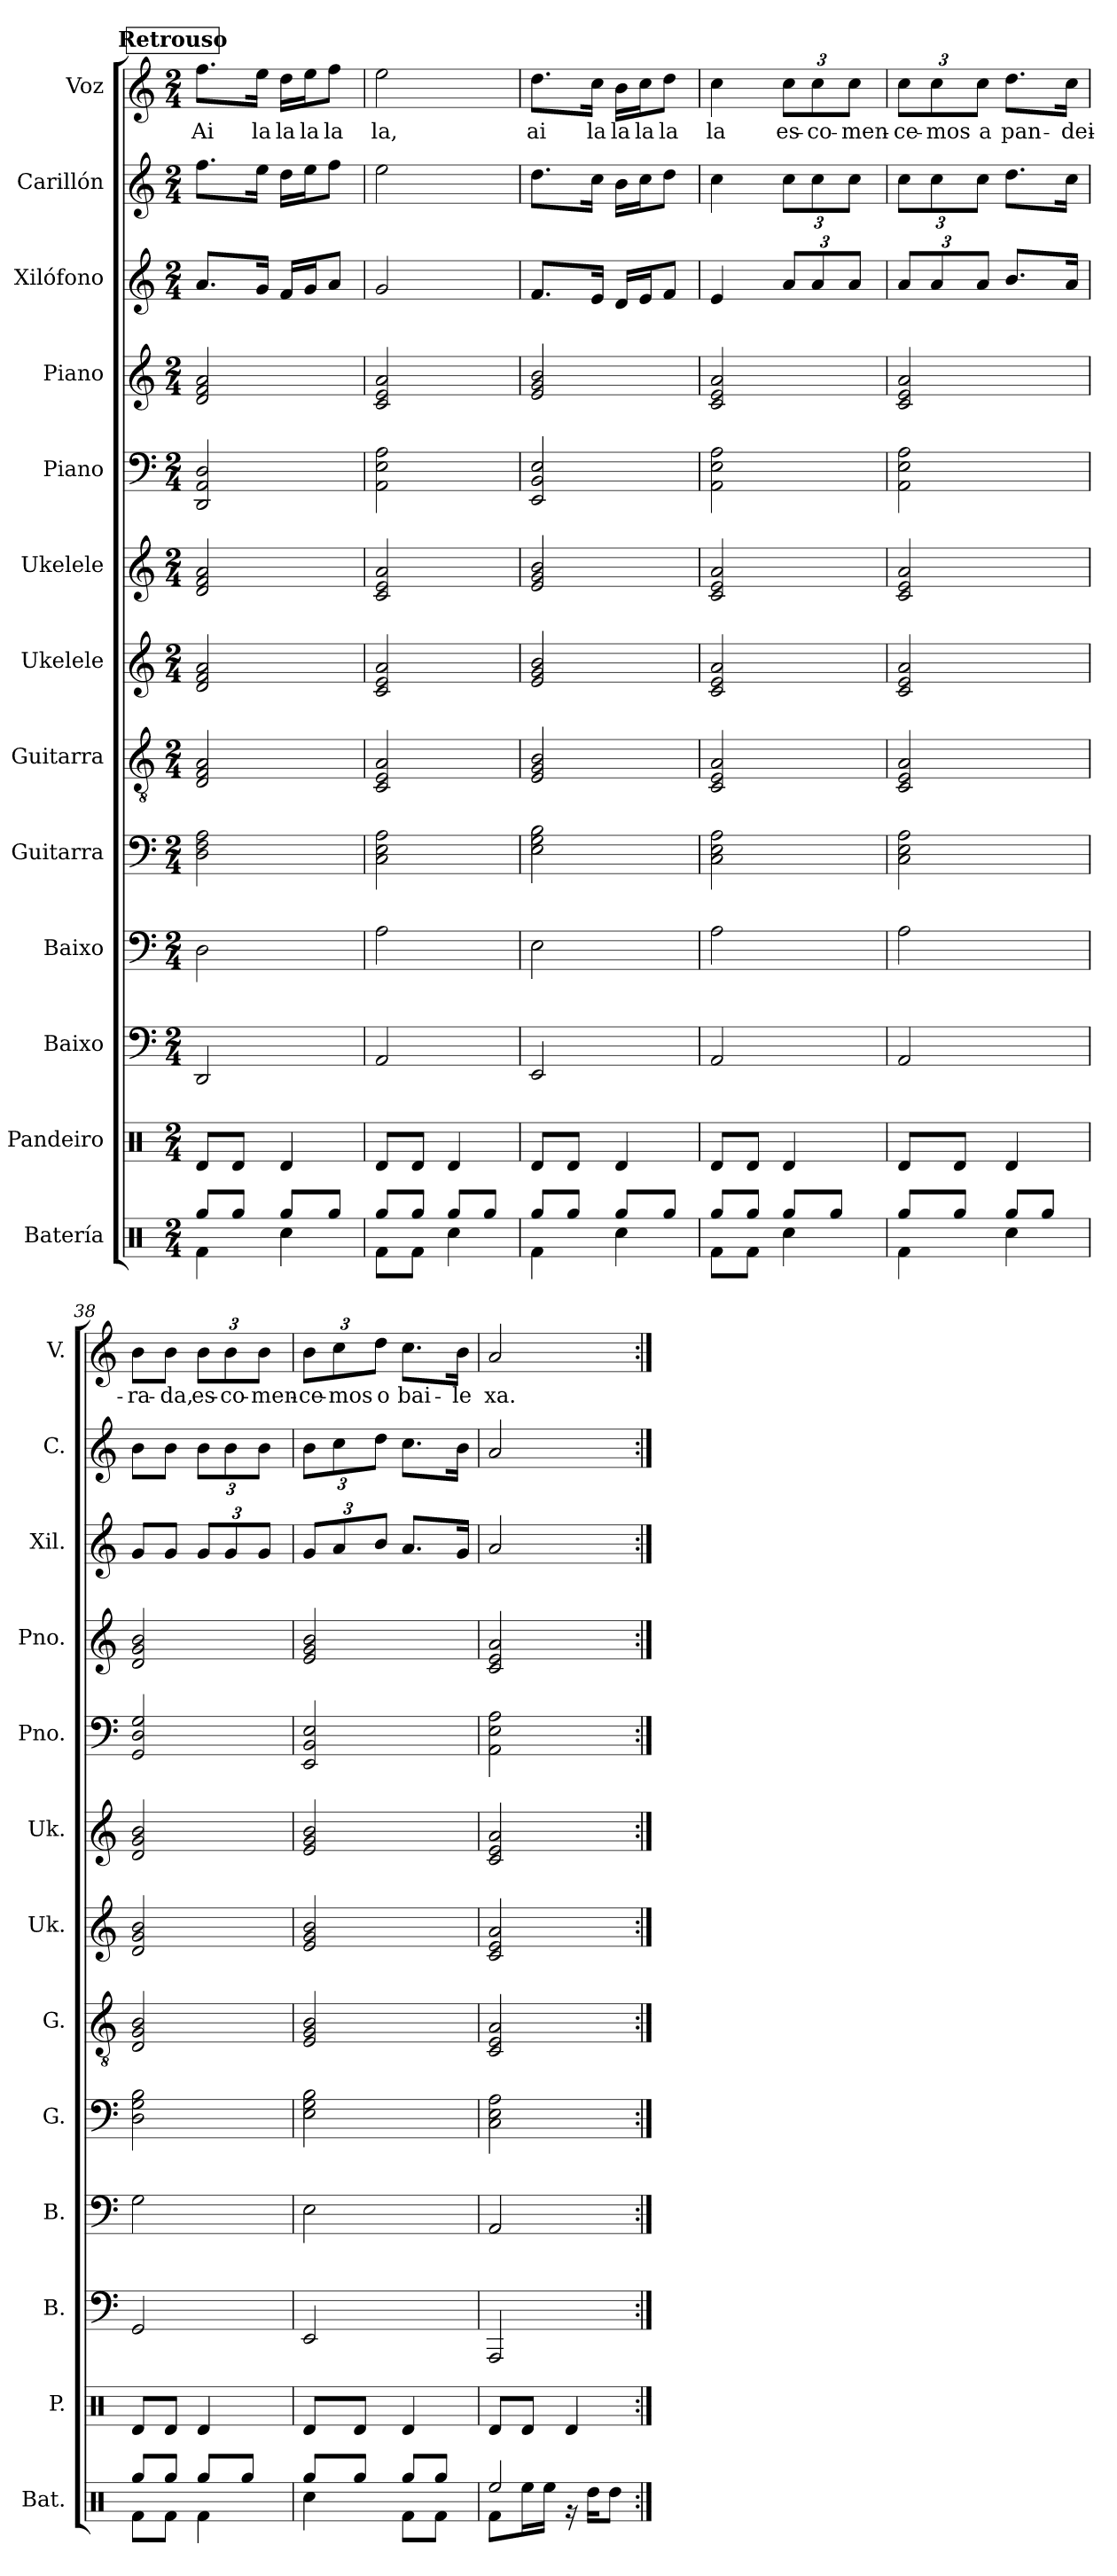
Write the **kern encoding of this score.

**kern	**kern	**kern	**kern	**kern	**kern	**kern	**kern	**kern	**kern	**kern	**kern	**kern	**text
*part13	*part12	*part11	*part10	*part9	*part8	*part7	*part6	*part5	*part4	*part3	*part2	*part1	*part1
*staff13	*staff12	*staff11	*staff10	*staff9	*staff8	*staff7	*staff6	*staff5	*staff4	*staff3	*staff2	*staff1	*staff1
*I"Batería	*I"Pandeiro	*I"Baixo	*I"Baixo	*I"Guitarra	*I"Guitarra	*I"Ukelele	*I"Ukelele	*I"Piano	*I"Piano	*I"Xilófono	*I"Carillón	*I"Voz	*
*I'Bat.	*I'P.	*I'B.	*I'B.	*I'G.	*I'G.	*I'Uk.	*I'Uk.	*I'Pno.	*I'Pno.	*I'Xil.	*I'C.	*I'V.	*
*clefX	*clefX	*	*clefF4	*	*clefGv2	*	*clefG2	*clefF4	*clefG2	*clefG2	*clefG2	*clefG2	*
*	*	*ITrd7c12	*ITrd7c12	*	*	*	*	*	*	*ITrd-7c-12	*ITrd-14c-24	*	*
*k[]	*k[]	*k[]	*k[]	*k[]	*k[]	*k[]	*k[]	*k[]	*k[]	*k[]	*k[]	*k[]	*
*M2/4	*M2/4	*M2/4	*M2/4	*M2/4	*M2/4	*M2/4	*M2/4	*M2/4	*M2/4	*M2/4	*M2/4	*M2/4	*
!!LO:REH:place=s1:a:B:fs=14:t=Retrouso
=33	=33	=33	=33	=33	=33	=33	=33	=33	=33	=33	=33	=33	=33
*^	*	*	*	*	*	*	*	*	*	*	*	*	*
!	!	!	!	!	!	!	!	!	!	!	!	!	!	!LO:LY:b
8Rgg/L	4Rf\	8Rd/L	2DDD	2DD\	2D 2F 2A	2D/ 2F/ 2A/	2d 2f 2a	2d/ 2f/ 2a/	2DD/ 2AA/ 2D/	2d/ 2f/ 2a/	8.aa/L	8.ffff\L	8.ff\L	Ai
8Rgg/J	.	8Rd/J	.	.	.	.	.	.	.	.	.	.	.	.
!	!	!	!	!	!	!	!	!	!	!	!	!	!	!LO:LY:b
.	.	.	.	.	.	.	.	.	.	.	16gg/Jk	16eeee\Jk	16ee\Jk	la
!	!	!	!	!	!	!	!	!	!	!	!	!	!	!LO:LY:b
8Rgg/L	4Rcc\	4Rd/	.	.	.	.	.	.	.	.	16ff/LL	16dddd\LL	16dd\LL	la
!	!	!	!	!	!	!	!	!	!	!	!	!	!	!LO:LY:b
.	.	.	.	.	.	.	.	.	.	.	16gg/J	16eeee\J	16ee\J	la
!	!	!	!	!	!	!	!	!	!	!	!	!	!	!LO:LY:b
8Rgg/J	.	.	.	.	.	.	.	.	.	.	8aa/J	8ffff\J	8ff\J	la
!!LO:PB:g=z
=34	=34	=34	=34	=34	=34	=34	=34	=34	=34	=34	=34	=34	=34	=34
!	!	!	!	!	!	!	!	!	!	!	!	!	!	!LO:LY:b
8Rgg/L	8Rf\L	8Rd/L	2AAA	2AA\	2C 2E 2A	2C/ 2E/ 2A/	2c 2e 2a	2c/ 2e/ 2a/	2AA\ 2E\ 2A\	2c/ 2e/ 2a/	2gg/	2eeee\	2ee\	la,
8Rgg/J	8Rf\J	8Rd/J	.	.	.	.	.	.	.	.	.	.	.	.
8Rgg/L	4Rcc\	4Rd/	.	.	.	.	.	.	.	.	.	.	.	.
8Rgg/J	.	.	.	.	.	.	.	.	.	.	.	.	.	.
=35	=35	=35	=35	=35	=35	=35	=35	=35	=35	=35	=35	=35	=35	=35
!	!	!	!	!	!	!	!	!	!	!	!	!	!	!LO:LY:b
8Rgg/L	4Rf\	8Rd/L	2EEE	2EE\	2E 2G 2B	2E/ 2G/ 2B/	2e 2g 2b	2e/ 2g/ 2b/	2EE/ 2BB/ 2E/	2e/ 2g/ 2b/	8.ff/L	8.dddd\L	8.dd\L	ai
8Rgg/J	.	8Rd/J	.	.	.	.	.	.	.	.	.	.	.	.
!	!	!	!	!	!	!	!	!	!	!	!	!	!	!LO:LY:b
.	.	.	.	.	.	.	.	.	.	.	16ee/Jk	16cccc\Jk	16cc\Jk	la
!	!	!	!	!	!	!	!	!	!	!	!	!	!	!LO:LY:b
8Rgg/L	4Rcc\	4Rd/	.	.	.	.	.	.	.	.	16dd/LL	16bbb\LL	16b\LL	la
!	!	!	!	!	!	!	!	!	!	!	!	!	!	!LO:LY:b
.	.	.	.	.	.	.	.	.	.	.	16ee/J	16cccc\J	16cc\J	la
!	!	!	!	!	!	!	!	!	!	!	!	!	!	!LO:LY:b
8Rgg/J	.	.	.	.	.	.	.	.	.	.	8ff/J	8dddd\J	8dd\J	la
=36	=36	=36	=36	=36	=36	=36	=36	=36	=36	=36	=36	=36	=36	=36
!	!	!	!	!	!	!	!	!	!	!	!	!	!	!LO:LY:b
8Rgg/L	8Rf\L	8Rd/L	2AAA	2AA\	2C 2E 2A	2C/ 2E/ 2A/	2c 2e 2a	2c/ 2e/ 2a/	2AA\ 2E\ 2A\	2c/ 2e/ 2a/	4ee/	4cccc\	4cc\	la
8Rgg/J	8Rf\J	8Rd/J	.	.	.	.	.	.	.	.	.	.	.	.
*	*	*	*	*	*	*	*	*	*	*	*Xbrackettup	*Xbrackettup	*Xbrackettup	*
!	!	!	!	!	!	!	!	!	!	!	!	!	!	!LO:LY:b
8Rgg/L	4Rcc\	4Rd/	.	.	.	.	.	.	.	.	12aa/L	12cccc\L	12cc\L	es-
!	!	!	!	!	!	!	!	!	!	!	!	!	!	!LO:LY:b
.	.	.	.	.	.	.	.	.	.	.	12aa/	12cccc\	12cc\	-co-
8Rgg/J	.	.	.	.	.	.	.	.	.	.	.	.	.	.
!	!	!	!	!	!	!	!	!	!	!	!	!	!	!LO:LY:b
.	.	.	.	.	.	.	.	.	.	.	12aa/J	12cccc\J	12cc\J	-men-
=37	=37	=37	=37	=37	=37	=37	=37	=37	=37	=37	=37	=37	=37	=37
!	!	!	!	!	!	!	!	!	!	!	!	!	!	!LO:LY:b
8Rgg/L	4Rf\	8Rd/L	2AAA	2AA\	2C 2E 2A	2C/ 2E/ 2A/	2c 2e 2a	2c/ 2e/ 2a/	2AA\ 2E\ 2A\	2c/ 2e/ 2a/	12aa/L	12cccc\L	12cc\L	-ce-
!	!	!	!	!	!	!	!	!	!	!	!	!	!	!LO:LY:b
.	.	.	.	.	.	.	.	.	.	.	12aa/	12cccc\	12cc\	-mos
8Rgg/J	.	8Rd/J	.	.	.	.	.	.	.	.	.	.	.	.
!	!	!	!	!	!	!	!	!	!	!	!	!	!	!LO:LY:b
.	.	.	.	.	.	.	.	.	.	.	12aa/J	12cccc\J	12cc\J	a
!	!	!	!	!	!	!	!	!	!	!	!	!	!	!LO:LY:b
8Rgg/L	4Rcc\	4Rd/	.	.	.	.	.	.	.	.	8.bb/L	8.dddd\L	8.dd\L	pan-
8Rgg/J	.	.	.	.	.	.	.	.	.	.	.	.	.	.
!	!	!	!	!	!	!	!	!	!	!	!	!	!	!LO:LY:b
.	.	.	.	.	.	.	.	.	.	.	16aa/Jk	16cccc\Jk	16cc\Jk	-dei-
=38	=38	=38	=38	=38	=38	=38	=38	=38	=38	=38	=38	=38	=38	=38
!	!	!	!	!	!	!	!	!	!	!	!	!	!	!LO:LY:b
8Rgg/L	8Rf\L	8Rd/L	2GGG	2GG\	2D 2G 2B	2D/ 2G/ 2B/	2d 2g 2b	2d/ 2g/ 2b/	2GG/ 2D/ 2G/	2d/ 2g/ 2b/	8gg/L	8bbb\L	8b\L	-ra-
!	!	!	!	!	!	!	!	!	!	!	!	!	!	!LO:LY:b
8Rgg/J	8Rf\J	8Rd/J	.	.	.	.	.	.	.	.	8gg/J	8bbb\J	8b\J	-da,
!	!	!	!	!	!	!	!	!	!	!	!	!	!	!LO:LY:b
8Rgg/L	4Rf\	4Rd/	.	.	.	.	.	.	.	.	12gg/L	12bbb\L	12b\L	es-
!	!	!	!	!	!	!	!	!	!	!	!	!	!	!LO:LY:b
.	.	.	.	.	.	.	.	.	.	.	12gg/	12bbb\	12b\	-co-
8Rgg/J	.	.	.	.	.	.	.	.	.	.	.	.	.	.
!	!	!	!	!	!	!	!	!	!	!	!	!	!	!LO:LY:b
.	.	.	.	.	.	.	.	.	.	.	12gg/J	12bbb\J	12b\J	-men-
=39	=39	=39	=39	=39	=39	=39	=39	=39	=39	=39	=39	=39	=39	=39
!	!	!	!	!	!	!	!	!	!	!	!	!	!	!LO:LY:b
8Rgg/L	4Rcc\	8Rd/L	2EEE	2EE\	2E 2G 2B	2E/ 2G/ 2B/	2e 2g 2b	2e/ 2g/ 2b/	2EE/ 2BB/ 2E/	2e/ 2g/ 2b/	12gg/L	12bbb\L	12b\L	-ce-
!	!	!	!	!	!	!	!	!	!	!	!	!	!	!LO:LY:b
.	.	.	.	.	.	.	.	.	.	.	12aa/	12cccc\	12cc\	-mos
8Rgg/J	.	8Rd/J	.	.	.	.	.	.	.	.	.	.	.	.
!	!	!	!	!	!	!	!	!	!	!	!	!	!	!LO:LY:b
.	.	.	.	.	.	.	.	.	.	.	12bb/J	12dddd\J	12dd\J	o
!	!	!	!	!	!	!	!	!	!	!	!	!	!	!LO:LY:b
8Rgg/L	8Rf\L	4Rd/	.	.	.	.	.	.	.	.	8.aa/L	8.cccc\L	8.cc\L	bai-
8Rgg/J	8Rf\J	.	.	.	.	.	.	.	.	.	.	.	.	.
!	!	!	!	!	!	!	!	!	!	!	!	!	!	!LO:LY:b
.	.	.	.	.	.	.	.	.	.	.	16gg/Jk	16bbb\Jk	16b\Jk	-le
=40	=40	=40	=40	=40	=40	=40	=40	=40	=40	=40	=40	=40	=40	=40
!	!	!	!	!	!	!	!	!	!	!	!	!	!	!LO:LY:b
2Ree/	8Rf\L	8Rd/L	2AAAA	2AAA/	2C 2E 2A	2C/ 2E/ 2A/	2c 2e 2a	2c/ 2e/ 2a/	2AA\ 2E\ 2A\	2c/ 2e/ 2a/	2aa/	2aaa/	2a/	xa.
.	16Ree\L	8Rd/J	.	.	.	.	.	.	.	.	.	.	.	.
.	16Ree\JJ	.	.	.	.	.	.	.	.	.	.	.	.	.
.	16r	4Rd/	.	.	.	.	.	.	.	.	.	.	.	.
.	16Rdd\KL	.	.	.	.	.	.	.	.	.	.	.	.	.
.	8Rdd\J	.	.	.	.	.	.	.	.	.	.	.	.	.
*v	*v	*	*	*	*	*	*	*	*	*	*	*	*	*
=:|!	=:|!	=:|!	=:|!	=:|!	=:|!	=:|!	=:|!	=:|!	=:|!	=:|!	=:|!	=:|!	=:|!
*-	*-	*-	*-	*-	*-	*-	*-	*-	*-	*-	*-	*-	*-
